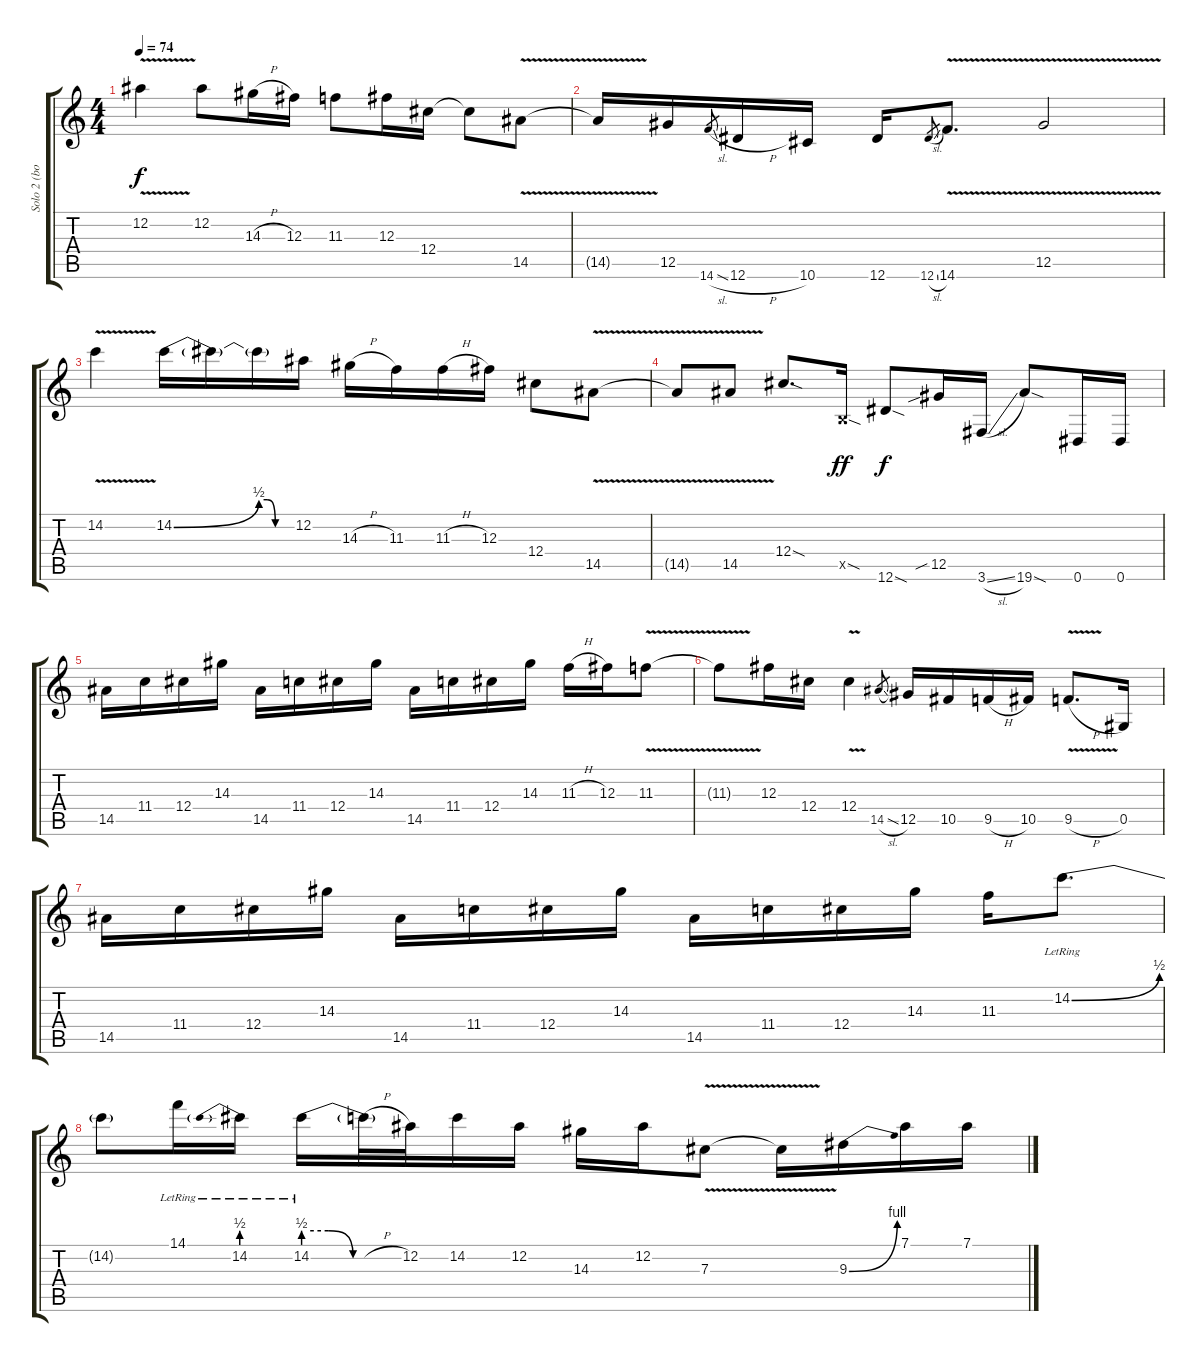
\track ("Solo 2 (booster)" "Solo 2 (bo") {instrument distortionguitar}
\staff {score tabs}
\tuning (Eb4 Bb3 Gb3 Db3 Ab2 Eb2) {hide}
\ts (4 4)
\tempo 74
\clef g2
\ks c
12.2{v}.4{dy f} 12.2.8 14.3{h}.16 12.3.16 11.3.8 12.3.16 12.4.16 12.4{t}.8 14.5{v}.8 |
14.5{t}.16 12.5.16 14.6{sl}.8{gr} 12.6{h}.16 10.6.16 12.6.16 12.6{sl}.8{gr} 14.6{v}.8{d} 12.5{v}.2 |
14.2{v}.4 14.2{be (bend 0 0 60 2)}.16 14.2{t}.16 14.2{be (custom 0 2 15 2 30 0 60 0) t}.16 12.2.16 14.3{h}.16 11.3.16 11.3{h}.16 12.3.16 12.4.8 14.5{v}.8 |
14.5{t}.8 14.5{v}.8 12.4{sod}.8{d} 3.5{sod x}.16{dy ff} 12.6{sod}.8{dy f} 12.5{sib}.16 3.6{sl}.16 19.6{sod}.8 0.6.16 0.6.16 |
14.5.16 11.4.16 12.4.16 14.3.16 14.5.16 11.4.16 12.4.16 14.3.16 14.5.16 11.4.16 12.4.16 14.3.16 11.3{h}.16 12.3.16 11.3{v}.8 |
11.3{t}.8 12.3.16 12.4.16 12.4{v}.4 14.5{sl}.8{gr} 12.5.16 10.5.16 9.5{h}.16 10.5.16 9.5{v h}.8{d} 0.5.16 |
14.5.16 11.4.16 12.4.16 14.3.16 14.5.16 11.4.16 12.4.16 14.3.16 14.5.16 11.4.16 12.4.16 14.3.16 11.3.16 14.2{be (bend 0 0 60 2) lr}.8{d} |
14.2{t}.8 14.1{lr}.16 14.2{be (prebend 0 2 60 2) lr}.16 14.2{be (custom 0 2 15 2 30 0 60 0) lr}.16 14.2{h t}.32 12.2.32 14.2.16 12.2.16 14.3.16 12.2.16 7.3{v}.8 7.3{t}.16 9.3{be (bend 0 0 60 4)}.16 7.1.16 7.1.16
